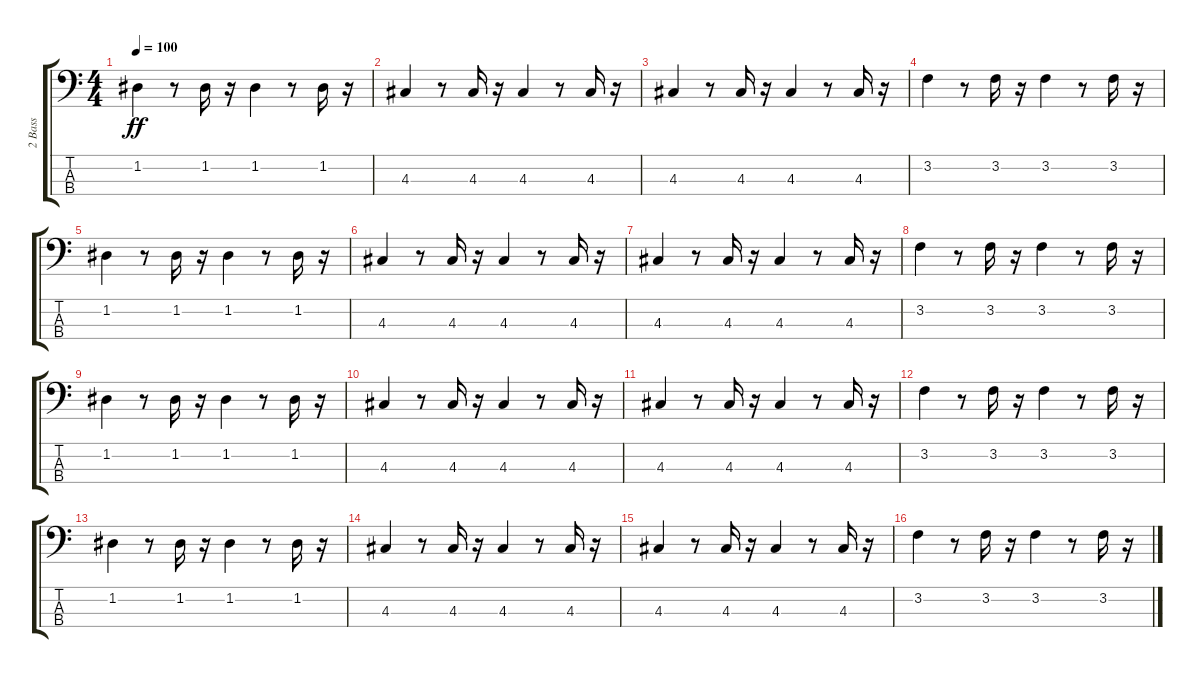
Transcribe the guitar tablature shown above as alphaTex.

\track ("2 Bass" "2 Bass") {instrument electricbassfinger}
\staff {score tabs}
\tuning (G2 D2 A1 E1) {hide}
\ts (4 4)
\tempo 100
\clef f4
\ks c
1.2.4{dy ff} r.8 1.2.16 r.16 1.2.4 r.8 1.2.16 r.16 |
4.3.4 r.8 4.3.16 r.16 4.3.4 r.8 4.3.16 r.16 |
4.3.4 r.8 4.3.16 r.16 4.3.4 r.8 4.3.16 r.16 |
3.2.4 r.8 3.2.16 r.16 3.2.4 r.8 3.2.16 r.16 |
1.2.4 r.8 1.2.16 r.16 1.2.4 r.8 1.2.16 r.16 |
4.3.4 r.8 4.3.16 r.16 4.3.4 r.8 4.3.16 r.16 |
4.3.4 r.8 4.3.16 r.16 4.3.4 r.8 4.3.16 r.16 |
3.2.4 r.8 3.2.16 r.16 3.2.4 r.8 3.2.16 r.16 |
1.2.4 r.8 1.2.16 r.16 1.2.4 r.8 1.2.16 r.16 |
4.3.4 r.8 4.3.16 r.16 4.3.4 r.8 4.3.16 r.16 |
4.3.4 r.8 4.3.16 r.16 4.3.4 r.8 4.3.16 r.16 |
3.2.4 r.8 3.2.16 r.16 3.2.4 r.8 3.2.16 r.16 |
1.2.4 r.8 1.2.16 r.16 1.2.4 r.8 1.2.16 r.16 |
4.3.4 r.8 4.3.16 r.16 4.3.4 r.8 4.3.16 r.16 |
4.3.4 r.8 4.3.16 r.16 4.3.4 r.8 4.3.16 r.16 |
3.2.4 r.8 3.2.16 r.16 3.2.4 r.8 3.2.16 r.16
